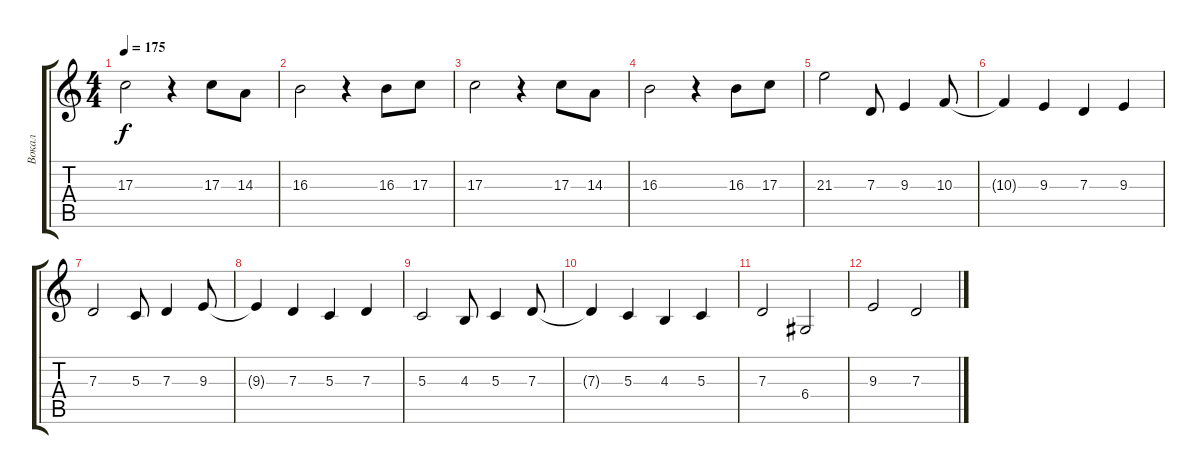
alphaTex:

\track ("Вокал" "Вокал") {instrument sopranosax}
\staff {score tabs}
\tuning (E4 B3 G3 D3 A2 E2) {hide}
\ts (4 4)
\tempo 175
\clef g2
\ks c
17.3.2{dy f} r.4 17.3.8 14.3.8 |
16.3.2 r.4 16.3.8 17.3.8 |
17.3.2 r.4 17.3.8 14.3.8 |
16.3.2 r.4 16.3.8 17.3.8 |
21.3.2 7.3.8 9.3.4 10.3.8 |
10.3{t}.4 9.3.4 7.3.4 9.3.4 |
7.3.2 5.3.8 7.3.4 9.3.8 |
9.3{t}.4 7.3.4 5.3.4 7.3.4 |
5.3.2 4.3.8 5.3.4 7.3.8 |
7.3{t}.4 5.3.4 4.3.4 5.3.4 |
7.3.2 6.4.2 |
9.3.2 7.3.2
